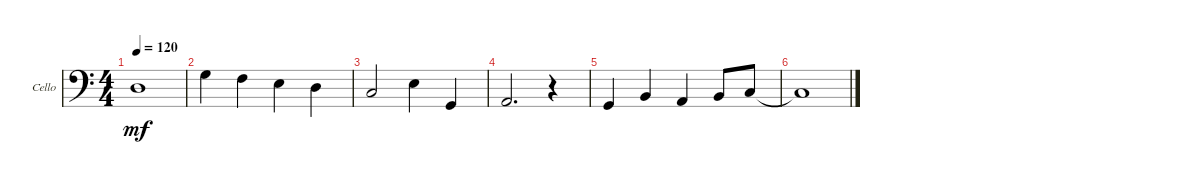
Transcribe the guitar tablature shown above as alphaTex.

\defaultSystemsLayout 4
\bracketExtendMode groupsimilarinstruments
\firstSystemTrackNameOrientation horizontal
\otherSystemsTrackNameOrientation horizontal
\track ("Cello" "Cello") {instrument cello}
\staff {score}
\tuning (A3 D3 G2 C2)
\ts (4 4)
\tempo 120
\clef f4
\ks c
7.3.1{dy mf instrument cello} |
12.3.4 3.2.4 2.2.4 0.2.4 |
5.3.2 2.2.4 0.3.4 |
2.3.2{d} r.4 |
0.3.4 4.3.4 2.3.4 4.3.8 5.3.8 |
5.3{t}.1
